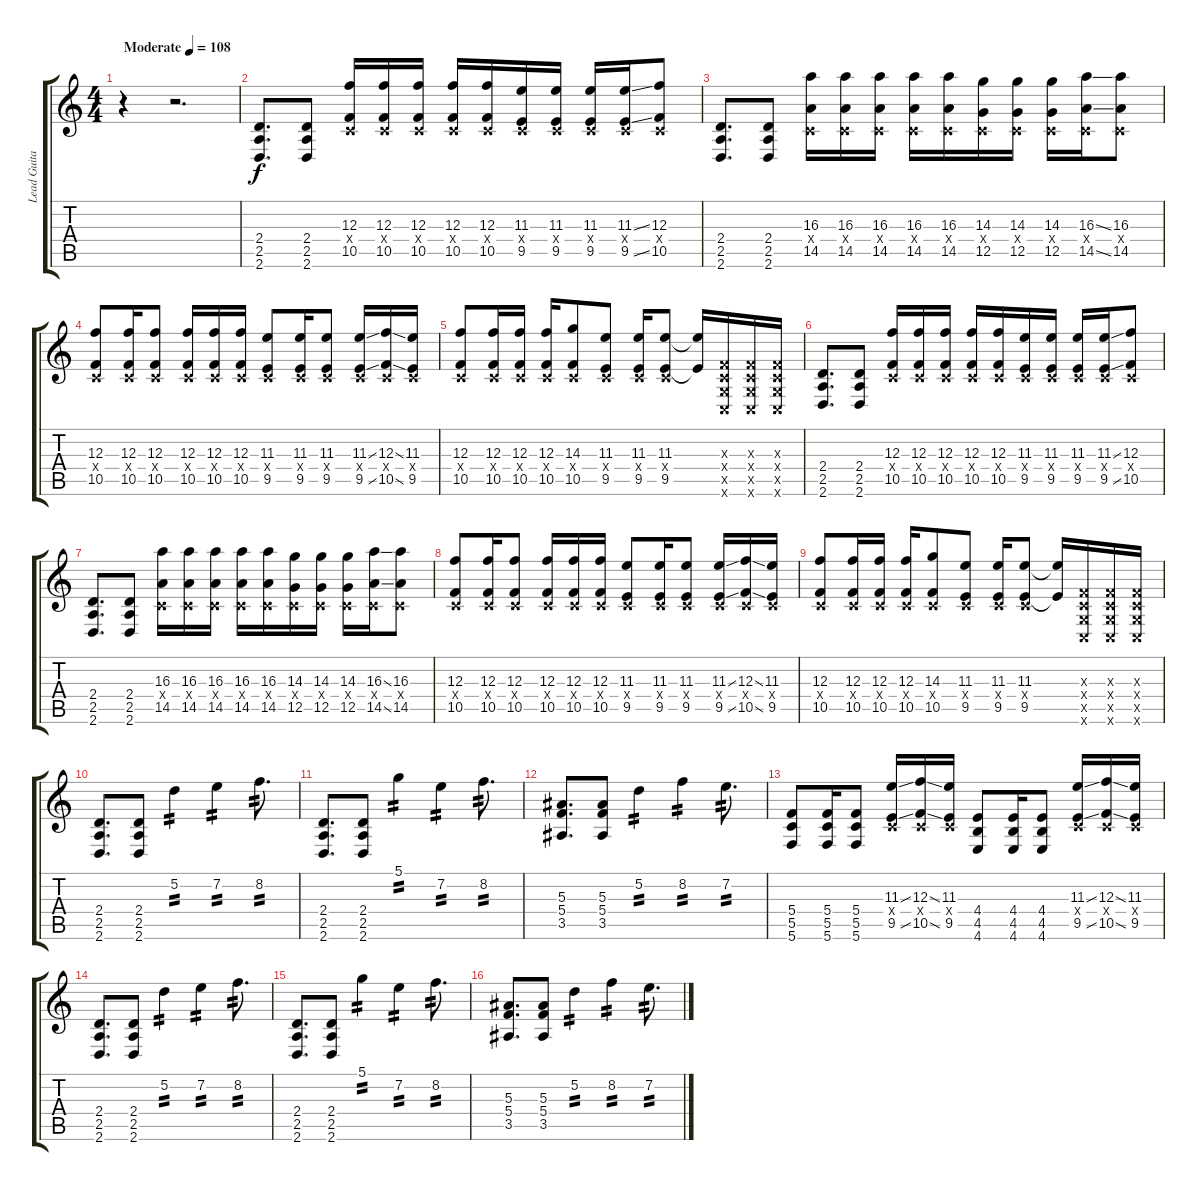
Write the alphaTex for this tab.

\track ("Lead Guitar - Omar Espinosa" "Lead Guita") {instrument distortionguitar}
\staff {score tabs}
\tuning (D4 A3 F3 C3 G2 C2) {hide}
\ts (4 4)
\tempo (108 "Moderate")
\clef g2
\ks c
r.4{dy f instrument distortionguitar} r.2{d} |
(2.4 2.5 2.6).8{d} (2.4 2.5 2.6).8 (12.3 0.4{x} 10.5).16 (12.3 0.4{x} 10.5).16 (12.3 0.4{x} 10.5).16 (12.3 0.4{x} 10.5).16 (12.3 0.4{x} 10.5).16 (11.3 0.4{x} 9.5).16 (11.3 0.4{x} 9.5).16 (11.3 0.4{x} 9.5).16 (11.3{ss} 0.4{x} 9.5{ss}).16 (12.3 0.4{x} 10.5).8 |
(2.4 2.5 2.6).8{d} (2.4 2.5 2.6).8 (16.3 0.4{x} 14.5).16 (16.3 0.4{x} 14.5).16 (16.3 0.4{x} 14.5).16 (16.3 0.4{x} 14.5).16 (16.3 0.4{x} 14.5).16 (14.3 0.4{x} 12.5).16 (14.3 0.4{x} 12.5).16 (14.3 0.4{x} 12.5).16 (16.3{ss} 0.4{x} 14.5{ss}).16 (16.3 0.4{x} 14.5).8 |
(12.3 0.4{x} 10.5).8 (12.3 0.4{x} 10.5).16 (12.3 0.4{x} 10.5).8 (12.3 0.4{x} 10.5).16 (12.3 0.4{x} 10.5).16 (12.3 0.4{x} 10.5).16 (11.3 0.4{x} 9.5).8 (11.3 0.4{x} 9.5).16 (11.3 0.4{x} 9.5).8 (11.3{ss} 0.4{x} 9.5{ss}).16 (12.3{ss} 0.4{x} 10.5{ss}).16 (11.3 0.4{x} 9.5).16 |
(12.3 0.4{x} 10.5).8 (12.3 0.4{x} 10.5).16 (12.3 0.4{x} 10.5).16 (12.3 0.4{x} 10.5).16 (14.3 0.4{x} 10.5).8 (11.3 0.4{x} 9.5).8 (11.3 0.4{x} 9.5).16 (11.3 0.4{x} 9.5).8 (11.3{t} 9.5{t}).16 (0.3{x} 0.4{x} 0.5{x} 0.6{x}).16 (0.3{x} 0.4{x} 0.5{x} 0.6{x}).16 (0.3{x} 0.4{x} 0.5{x} 0.6{x}).16 |
(2.4 2.5 2.6).8{d} (2.4 2.5 2.6).8 (12.3 0.4{x} 10.5).16 (12.3 0.4{x} 10.5).16 (12.3 0.4{x} 10.5).16 (12.3 0.4{x} 10.5).16 (12.3 0.4{x} 10.5).16 (11.3 0.4{x} 9.5).16 (11.3 0.4{x} 9.5).16 (11.3 0.4{x} 9.5).16 (11.3{ss} 0.4{x} 9.5{ss}).16 (12.3 0.4{x} 10.5).8 |
(2.4 2.5 2.6).8{d} (2.4 2.5 2.6).8 (16.3 0.4{x} 14.5).16 (16.3 0.4{x} 14.5).16 (16.3 0.4{x} 14.5).16 (16.3 0.4{x} 14.5).16 (16.3 0.4{x} 14.5).16 (14.3 0.4{x} 12.5).16 (14.3 0.4{x} 12.5).16 (14.3 0.4{x} 12.5).16 (16.3{ss} 0.4{x} 14.5{ss}).16 (16.3 0.4{x} 14.5).8 |
(12.3 0.4{x} 10.5).8 (12.3 0.4{x} 10.5).16 (12.3 0.4{x} 10.5).8 (12.3 0.4{x} 10.5).16 (12.3 0.4{x} 10.5).16 (12.3 0.4{x} 10.5).16 (11.3 0.4{x} 9.5).8 (11.3 0.4{x} 9.5).16 (11.3 0.4{x} 9.5).8 (11.3{ss} 0.4{x} 9.5{ss}).16 (12.3{ss} 0.4{x} 10.5{ss}).16 (11.3 0.4{x} 9.5).16 |
(12.3 0.4{x} 10.5).8 (12.3 0.4{x} 10.5).16 (12.3 0.4{x} 10.5).16 (12.3 0.4{x} 10.5).16 (14.3 0.4{x} 10.5).8 (11.3 0.4{x} 9.5).8 (11.3 0.4{x} 9.5).16 (11.3 0.4{x} 9.5).8 (11.3{t} 9.5{t}).16 (0.3{x} 0.4{x} 0.5{x} 0.6{x}).16 (0.3{x} 0.4{x} 0.5{x} 0.6{x}).16 (0.3{x} 0.4{x} 0.5{x} 0.6{x}).16 |
(2.4 2.5 2.6).8{d} (2.4 2.5 2.6).8 5.2.4{tp 2} 7.2.4{tp 2} 8.2.8{d tp 2} |
(2.4 2.5 2.6).8{d} (2.4 2.5 2.6).8 5.1.4{tp 2} 7.2.4{tp 2} 8.2.8{d tp 2} |
(5.3 5.4 3.5).8{d} (5.3 5.4 3.5).8 5.2.4{tp 2} 8.2.4{tp 2} 7.2.8{d tp 2} |
(5.4 5.5 5.6).8 (5.4 5.5 5.6).16 (5.4 5.5 5.6).8 (11.3{ss} 0.4{x} 9.5{ss}).16 (12.3{ss} 0.4{x} 10.5{ss}).16 (11.3 0.4{x} 9.5).16 (4.4 4.5 4.6).8 (4.4 4.5 4.6).16 (4.4 4.5 4.6).8 (11.3{ss} 0.4{x} 9.5{ss}).16 (12.3{ss} 0.4{x} 10.5{ss}).16 (11.3 0.4{x} 9.5).16 |
(2.4 2.5 2.6).8{d} (2.4 2.5 2.6).8 5.2.4{tp 2} 7.2.4{tp 2} 8.2.8{d tp 2} |
(2.4 2.5 2.6).8{d} (2.4 2.5 2.6).8 5.1.4{tp 2} 7.2.4{tp 2} 8.2.8{d tp 2} |
(5.3 5.4 3.5).8{d} (5.3 5.4 3.5).8 5.2.4{tp 2} 8.2.4{tp 2} 7.2.8{d tp 2}
